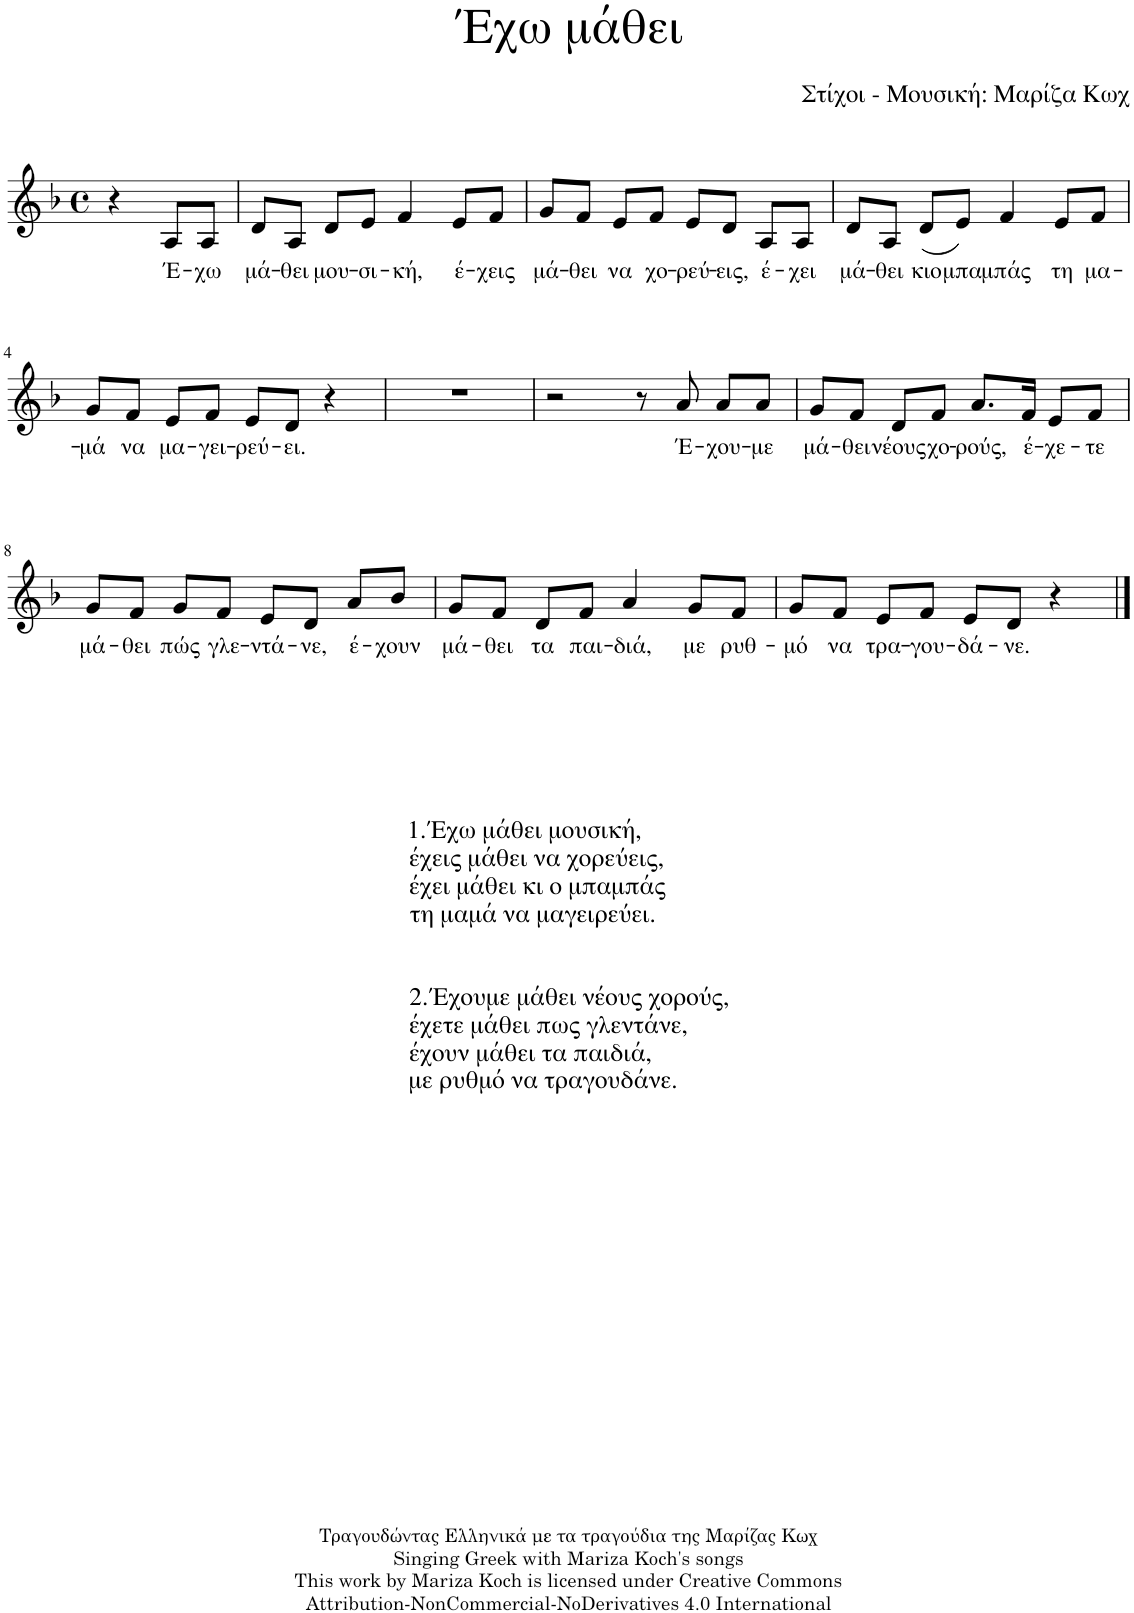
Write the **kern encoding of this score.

**kern	**text
*part1	*part1
*staff1	*staff1
*I"Φωνή	*
*clefG2	*
*k[b-]	*
*M4/4	*
*met(c)	*
=	=
4r	.
!	!LO:LY:b
8A/L	Έ-
!	!LO:LY:b
8A/J	-χω
=1	=1
!	!LO:LY:b
8d/L	-μά-
!	!LO:LY:b
8A/J	-θει
!	!LO:LY:b
8d/L	μου-
!	!LO:LY:b
8e/J	-σι-
!	!LO:LY:b
4f/	-κή,
!	!LO:LY:b
8e/L	έ-
!	!LO:LY:b
8f/J	-χεις
=2	=2
!	!LO:LY:b
8g/L	μά-
!	!LO:LY:b
8f/J	-θει
!	!LO:LY:b
8e/L	να
!	!LO:LY:b
8f/J	χο-
!	!LO:LY:b
8e/L	-ρεύ-
!	!LO:LY:b
8d/J	-εις,
!	!LO:LY:b
8A/L	έ-
!	!LO:LY:b
8A/J	-χει
=3	=3
!	!LO:LY:b
8d/L	μά-
!	!LO:LY:b
8A/J	-θει
!	!LO:LY:b
(8d/L	κιο
!	!LO:LY:b
8e/J)	μπα-
!	!LO:LY:b
4f/	-μπάς
!	!LO:LY:b
8e/L	τη
!	!LO:LY:b
8f/J	μα-
!!LO:LB:g=z
=4	=4
!	!LO:LY:b
8g/L	-μά
!	!LO:LY:b
8f/J	να
!	!LO:LY:b
8e/L	μα-
!	!LO:LY:b
8f/J	-γει-
!	!LO:LY:b
8e/L	-ρεύ-
!	!LO:LY:b
8d/J	-ει.
4r	.
=5	=5
1r	.
=6	=6
2r	.
8r	.
!	!LO:LY:b
8a/	Έ-
!	!LO:LY:b
8a/L	-χου-
!	!LO:LY:b
8a/J	-με
=7	=7
!	!LO:LY:b
8g/L	μά-
!	!LO:LY:b
8f/J	-θει
!	!LO:LY:b
8d/L	νέους
!	!LO:LY:b
8f/J	χο-
!	!LO:LY:b
8.a/L	-ρούς,
!	!LO:LY:b
16f/Jk	έ-
!	!LO:LY:b
8e/L	-χε-
!	!LO:LY:b
8f/J	-τε
!!LO:LB:g=z
=8	=8
!	!LO:LY:b
8g/L	μά-
!	!LO:LY:b
8f/J	-θει
!	!LO:LY:b
8g/L	πώς
!	!LO:LY:b
8f/J	γλε-
!	!LO:LY:b
8e/L	-ντά-
!	!LO:LY:b
8d/J	-νε,
!	!LO:LY:b
8a/L	έ-
!	!LO:LY:b
8b-/J	-χουν
=9	=9
!	!LO:LY:b
8g/L	μά-
!	!LO:LY:b
8f/J	-θει
!	!LO:LY:b
8d/L	τα
!	!LO:LY:b
8f/J	παι-
!	!LO:LY:b
4a/	-διά,
!	!LO:LY:b
8g/L	με
!	!LO:LY:b
8f/J	ρυθ-
=10	=10
!	!LO:LY:b
8g/L	-μό
!	!LO:LY:b
8f/J	να
!	!LO:LY:b
8e/L	τρα-
!	!LO:LY:b
8f/J	-γου-
!	!LO:LY:b
8e/L	-δά-
!LO:TX:b:t=1.Έχω μάθει μουσική,	!
!LO:TX:b:t=έχεις μάθει να χορεύεις,	!
!LO:TX:b:t=έχει μάθει κι ο μπαμπάς	!
!LO:TX:b:t=τη μαμά να μαγειρεύει.	!
!LO:TX:b:t=2.Έχουμε μάθει νέους χορούς,	!
!LO:TX:b:t=έχετε μάθει πως γλεντάνε,	!
!LO:TX:b:t=έχουν μάθει τα παιδιά,	!
!LO:TX:b:t=με ρυθμό να τραγουδάνε.	!
!	!LO:LY:b
8d/J	-νε.
4r	.
==	==
*-	*-
